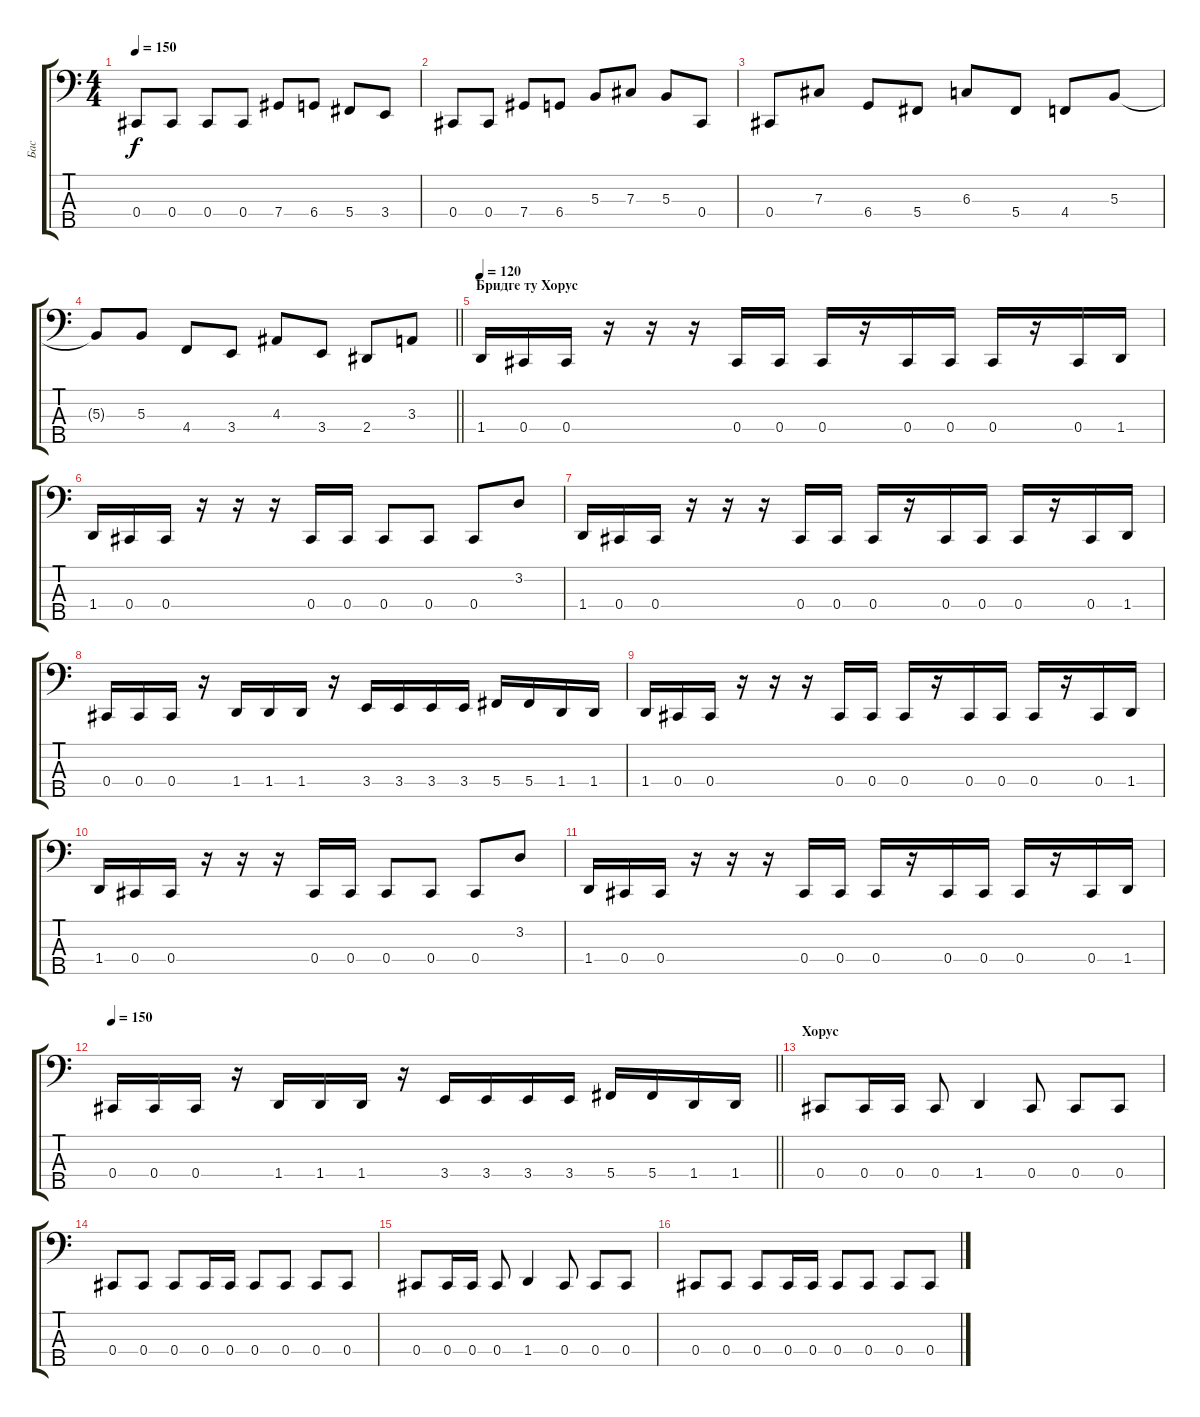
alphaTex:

\track ("Бас" "Бас") {instrument electricbasspick}
\staff {score tabs}
\tuning (E2 B1 Gb1 Db1 Ab0) {hide}
\ts (4 4)
\tempo 150
\clef f4
\ks c
0.4.8{dy f} 0.4.8 0.4.8 0.4.8 7.4.8 6.4.8 5.4.8 3.4.8 |
0.4.8 0.4.8 7.4.8 6.4.8 5.3.8 7.3.8 5.3.8 0.4.8 |
0.4.8 7.3.8 6.4.8 5.4.8 6.3.8 5.4.8 4.4.8 5.3.8 |
\barLineRight lightlight
5.3{t}.8 5.3.8 4.4.8 3.4.8 4.3.8 3.4.8 2.4.8 3.3.8 |
\section ("" "Бридге ту Хорус")
\tempo 120
1.4.16 0.4.16 0.4.16 r.16 r.16 r.16 0.4.16 0.4.16 0.4.16 r.16 0.4.16 0.4.16 0.4.16 r.16 0.4.16 1.4.16 |
1.4.16 0.4.16 0.4.16 r.16 r.16 r.16 0.4.16 0.4.16 0.4.8 0.4.8 0.4.8 3.2.8 |
1.4.16 0.4.16 0.4.16 r.16 r.16 r.16 0.4.16 0.4.16 0.4.16 r.16 0.4.16 0.4.16 0.4.16 r.16 0.4.16 1.4.16 |
0.4.16 0.4.16 0.4.16 r.16 1.4.16 1.4.16 1.4.16 r.16 3.4.16 3.4.16 3.4.16 3.4.16 5.4.16 5.4.16 1.4.16 1.4.16 |
1.4.16 0.4.16 0.4.16 r.16 r.16 r.16 0.4.16 0.4.16 0.4.16 r.16 0.4.16 0.4.16 0.4.16 r.16 0.4.16 1.4.16 |
1.4.16 0.4.16 0.4.16 r.16 r.16 r.16 0.4.16 0.4.16 0.4.8 0.4.8 0.4.8 3.2.8 |
1.4.16 0.4.16 0.4.16 r.16 r.16 r.16 0.4.16 0.4.16 0.4.16 r.16 0.4.16 0.4.16 0.4.16 r.16 0.4.16 1.4.16 |
\tempo 150
\barLineRight lightlight
0.4.16 0.4.16 0.4.16 r.16 1.4.16 1.4.16 1.4.16 r.16 3.4.16 3.4.16 3.4.16 3.4.16 5.4.16 5.4.16 1.4.16 1.4.16 |
\section ("" "Хорус")
0.4.8 0.4.16 0.4.16 0.4.8 1.4.4 0.4.8 0.4.8 0.4.8 |
0.4.8 0.4.8 0.4.8 0.4.16 0.4.16 0.4.8 0.4.8 0.4.8 0.4.8 |
0.4.8 0.4.16 0.4.16 0.4.8 1.4.4 0.4.8 0.4.8 0.4.8 |
0.4.8 0.4.8 0.4.8 0.4.16 0.4.16 0.4.8 0.4.8 0.4.8 0.4.8
